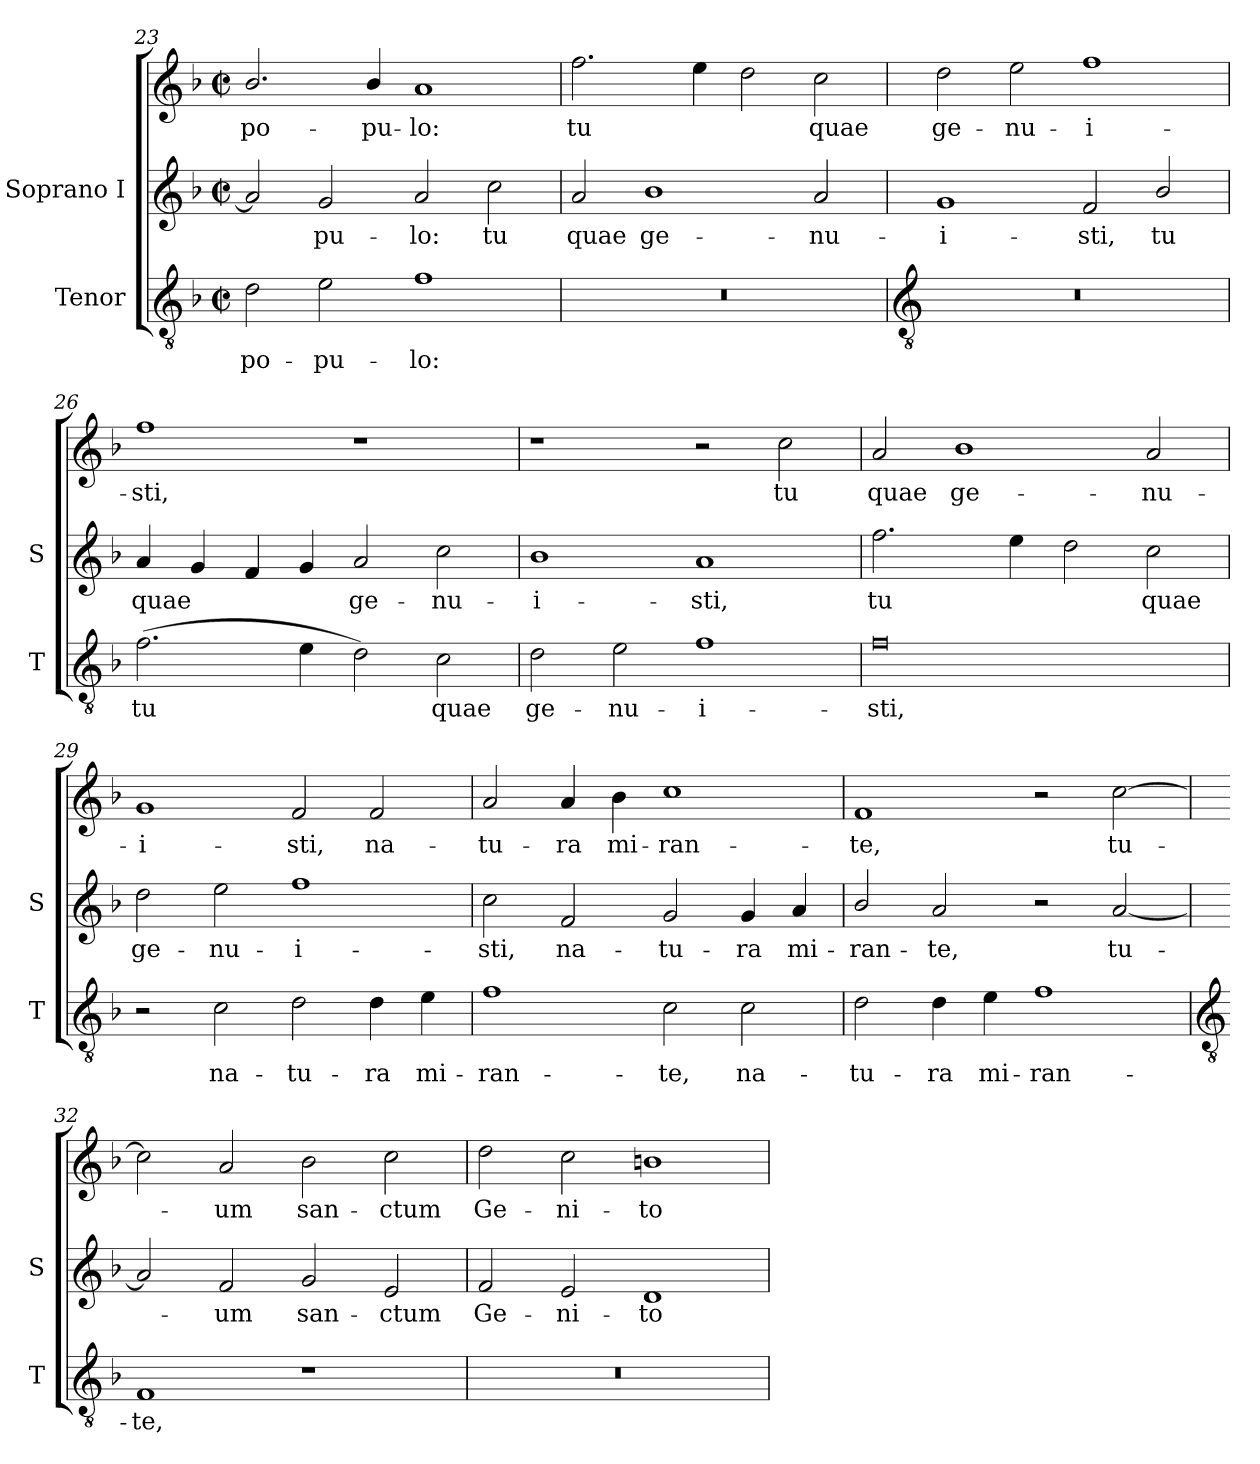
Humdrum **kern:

**kern	**text	**kern	**text	**kern	**text
*part2	*part2	*part1	*part1	*part1	*part1
*staff3	*staff3	*staff2	*staff2	*staff1	*staff1
*I"Tenor	*	*I"Soprano I	*	*	*
*I'T	*	*I'S	*	*	*
*clefGv2	*	*clefG2	*	*clefG2	*
*k[b-]	*	*k[b-]	*	*k[b-]	*
*F:	*	*F:	*	*F:	*
*M4/2	*	*M4/2	*	*M4/2	*
*met(c|)	*	*met(c|)	*	*met(c|)	*
=23	=23	=23	=23	=23	=23
!	!LO:LY:b	!	!	!	!LO:LY:b
2d	po-	2a]	.	2.b-/	po-
!	!LO:LY:b	!	!LO:LY:b	!	!
2e	-pu-	2g	pu-	.	.
!	!	!	!	!	!LO:LY:b
.	.	.	.	4b-/	-pu-
!	!LO:LY:b	!	!LO:LY:b	!	!LO:LY:b
1f	-lo:	2a	-lo:	1a	-lo:
!	!	!	!LO:LY:b	!	!
.	.	2cc	tu	.	.
=24	=24	=24	=24	=24	=24
!	!	!	!LO:LY:b	!	!LO:LY:b
0r	.	2a	quae	2.ff	tu
!	!	!	!LO:LY:b	!	!
.	.	1b-	ge-	.	.
.	.	.	.	4ee	.
.	.	.	.	2dd	.
!	!	!	!LO:LY:b	!	!LO:LY:b
.	.	2a	-nu-	2cc	quae
!!LO:LB:g=z
=25	=25	=25	=25	=25	=25
*clefGv2	*	*	*	*	*
!	!	!	!LO:LY:b	!	!LO:LY:b
0r	.	1g	-i-	2dd	-ge-
!	!	!	!	!	!LO:LY:b
.	.	.	.	2ee	-nu-
!	!	!	!LO:LY:b	!	!LO:LY:b
.	.	2f	-sti,	1ff	-i-
!	!	!	!LO:LY:b	!	!
.	.	2b-/	tu	.	.
=26	=26	=26	=26	=26	=26
!	!LO:LY:b	!	!LO:LY:b	!	!LO:LY:b
(>2.f	tu	4a	quae	1ff	sti,
.	.	4g	.	.	.
.	.	4f	.	.	.
4e	.	4g	.	.	.
!	!	!	!LO:LY:b	!	!
2d)	.	2a	ge-	1r	.
!	!LO:LY:b	!	!LO:LY:b	!	!
2c	quae	2cc	-nu-	.	.
=27	=27	=27	=27	=27	=27
!	!LO:LY:b	!	!LO:LY:b	!	!
2d	ge-	1b-	i-	1r	.
!	!LO:LY:b	!	!	!	!
2e	-nu-	.	.	.	.
!	!LO:LY:b	!	!LO:LY:b	!	!
1f	-i-	1a	-sti,	2r	.
!	!	!	!	!	!LO:LY:b
.	.	.	.	2cc	-tu
=28	=28	=28	=28	=28	=28
!	!LO:LY:b	!	!LO:LY:b	!	!LO:LY:b
0f	-sti,	2.ff	-tu	2a	quae
!	!	!	!	!	!LO:LY:b
.	.	.	.	1b-	ge-
.	.	4ee	.	.	.
.	.	2dd	.	.	.
!	!	!	!LO:LY:b	!	!LO:LY:b
.	.	2cc	quae	2a	-nu-
=29	=29	=29	=29	=29	=29
!	!	!	!LO:LY:b	!	!LO:LY:b
2r	.	2dd	-ge-	1g	i-
!	!LO:LY:b	!	!LO:LY:b	!	!
2c	na-	2ee	-nu-	.	.
!	!LO:LY:b	!	!LO:LY:b	!	!LO:LY:b
2d	-tu-	1ff	-i-	2f	-sti,
!	!LO:LY:b	!	!	!	!LO:LY:b
4d	-ra	.	.	2f	na-
!	!LO:LY:b	!	!	!	!
4e	mi-	.	.	.	.
=30	=30	=30	=30	=30	=30
!	!LO:LY:b	!	!LO:LY:b	!	!LO:LY:b
1f	-ran-	2cc	-sti,	2a	-tu-
!	!	!	!LO:LY:b	!	!LO:LY:b
.	.	2f	na-	4a	-ra
!	!	!	!	!	!LO:LY:b
.	.	.	.	4b-	mi-
!	!LO:LY:b	!	!LO:LY:b	!	!LO:LY:b
2c	-te,	2g	-tu-	1cc	-ran-
!	!LO:LY:b	!	!LO:LY:b	!	!
2c	na-	4g	-ra	.	.
!	!	!	!LO:LY:b	!	!
.	.	4a	mi-	.	.
=31	=31	=31	=31	=31	=31
!	!LO:LY:b	!	!LO:LY:b	!	!LO:LY:b
2d	-tu-	2b-/	ran-	1f	-te,
!	!LO:LY:b	!	!LO:LY:b	!	!
4d	-ra	2a	-te,	.	.
!	!LO:LY:b	!	!	!	!
4e	mi-	.	.	.	.
!	!LO:LY:b	!	!	!	!
1f	-ran-	2r	.	2r	.
!	!	!	!LO:LY:b	!	!LO:LY:b
.	.	[2a	tu-	[2cc	tu-
!!LO:LB:g=z
=32	=32	=32	=32	=32	=32
*clefGv2	*	*	*	*	*
!	!LO:LY:b	!	!	!	!
1F	-te,	2a]	.	2cc]	.
!	!	!	!LO:LY:b	!	!LO:LY:b
.	.	2f	um	2a	um
!	!	!	!LO:LY:b	!	!LO:LY:b
1r	.	2g	san-	2b-	san-
!	!	!	!LO:LY:b	!	!LO:LY:b
.	.	2e	-ctum	2cc	-ctum
=33	=33	=33	=33	=33	=33
!	!	!	!LO:LY:b	!	!LO:LY:b
0r	.	2f	-Ge-	2dd	Ge-
!	!	!	!LO:LY:b	!	!LO:LY:b
.	.	2e	-ni-	2cc	-ni-
!	!	!	!LO:LY:b	!	!LO:LY:b
.	.	1d	-to-	1bn	-to-
=	=	=	=	=	=
*-	*-	*-	*-	*-	*-
